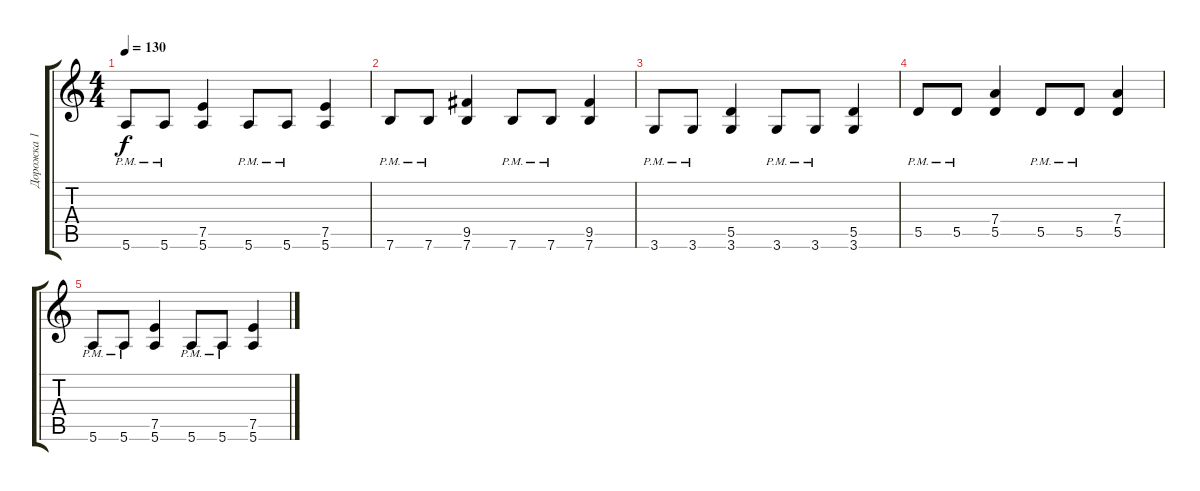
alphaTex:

\track ("Дорожка 1" "Дорожка 1") {instrument overdrivenguitar}
\staff {score tabs}
\tuning (E4 B3 G3 D3 A2 E2) {hide}
\ts (4 4)
\tempo 130
\clef g2
\ks c
5.6{pm}.8{dy f} 5.6{pm}.8 (7.5 5.6).4 5.6{pm}.8 5.6{pm}.8 (7.5 5.6).4 |
7.6{pm}.8 7.6{pm}.8 (9.5 7.6).4 7.6{pm}.8 7.6{pm}.8 (9.5 7.6).4 |
3.6{pm}.8 3.6{pm}.8 (5.5 3.6).4 3.6{pm}.8 3.6{pm}.8 (5.5 3.6).4 |
5.5{pm}.8 5.5{pm}.8 (7.4 5.5).4 5.5{pm}.8 5.5{pm}.8 (7.4 5.5).4 |
5.6{pm}.8 5.6{pm}.8 (7.5 5.6).4 5.6{pm}.8 5.6{pm}.8 (7.5 5.6).4
